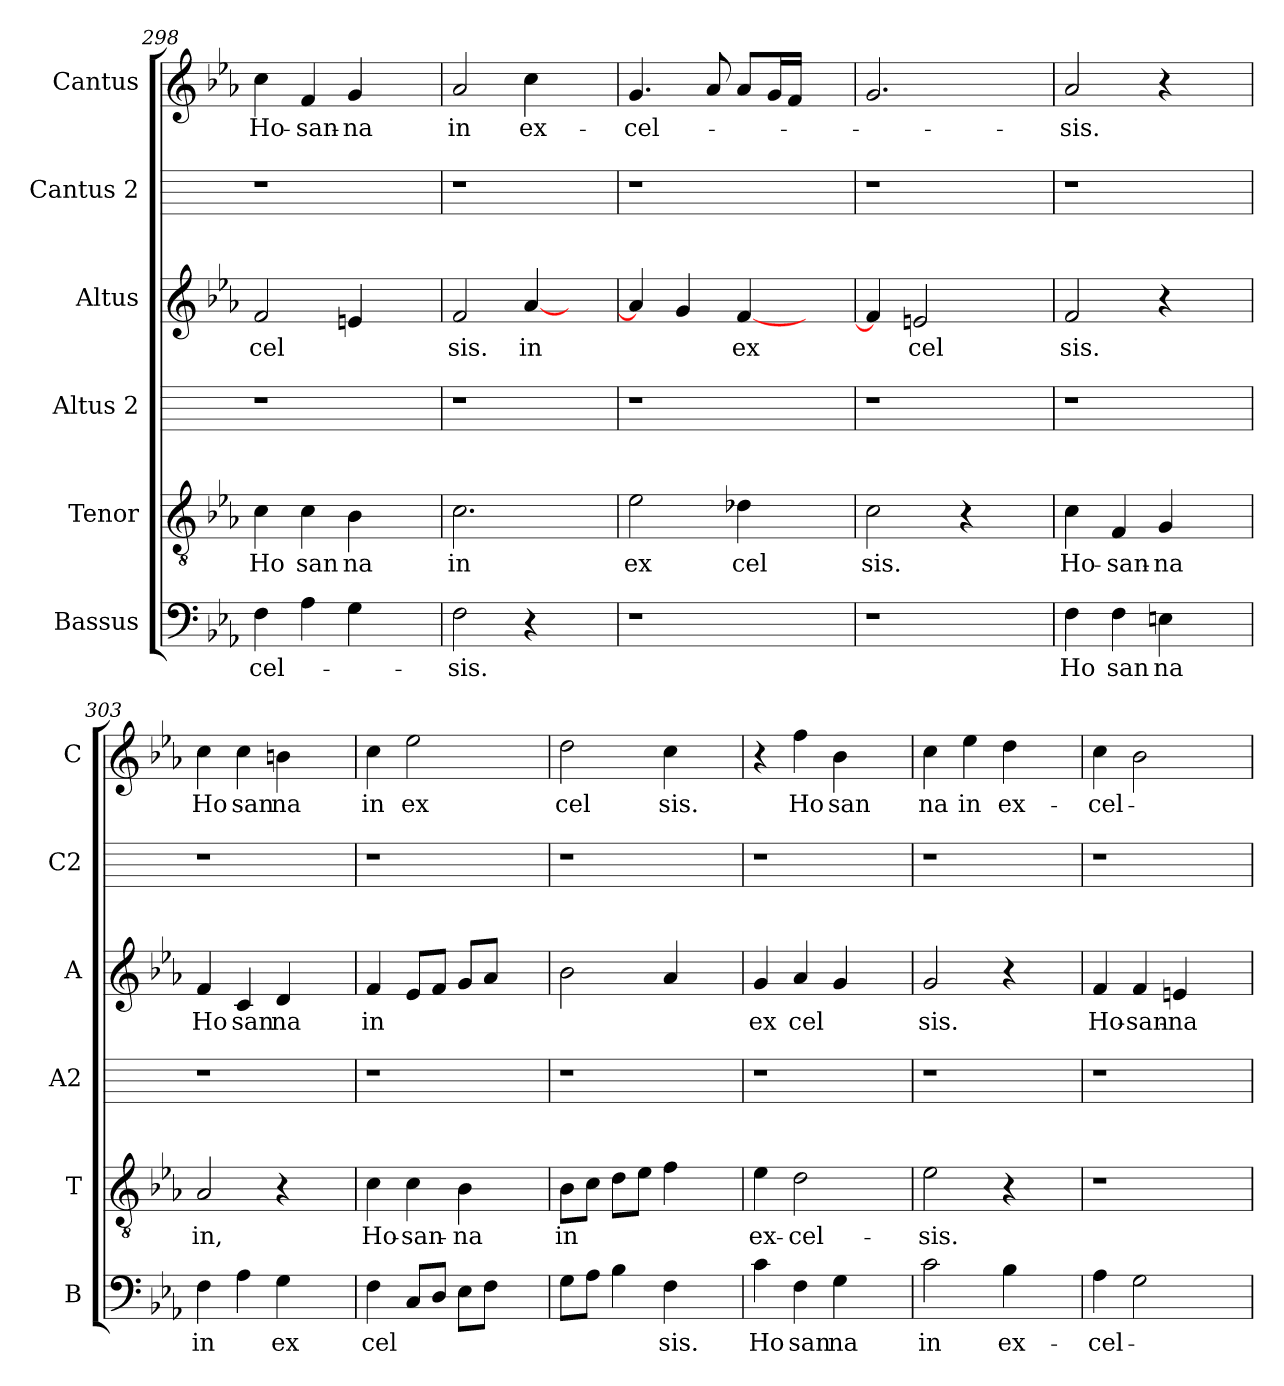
**kern	**text	**kern	**text	**kern	**kern	**text	**kern	**kern	**text
*part6	*part6	*part5	*part5	*part4	*part3	*part3	*part2	*part1	*part1
*staff6	*staff6	*staff5	*staff5	*staff4	*staff3	*staff3	*staff2	*staff1	*staff1
*I"Bassus	*	*I"Tenor	*	*I"Altus 2	*I"Altus	*	*I"Cantus 2	*I"Cantus	*
*I'B	*	*I'T	*	*I'A2	*I'A	*	*I'C2	*I'C	*
*clefF4	*	*clefGv2	*	*	*clefG2	*	*	*clefG2	*
*k[b-e-a-]	*	*k[b-e-a-]	*	*	*k[b-e-a-]	*	*	*k[b-e-a-]	*
*E-:	*	*E-:	*	*	*E-:	*	*	*E-:	*
=298	=298	=298	=298	=298	=298	=298	=298	=298	=298
!	!LO:LY:b	!	!LO:LY:b:cj	!	!	!LO:LY:b:cj	!	!	!LO:LY:b:cj
4F\	-cel-	4c\	Ho	1r	2f/	cel	1r	4cc\	Ho-
!	!	!	!LO:LY:b:cj	!	!	!	!	!	!LO:LY:b:cj
4A-\	.	4c\	san	.	.	.	.	4f/	-san-
!	!	!	!LO:LY:b:cj	!	!	!	!	!	!LO:LY:b:cj
4G\	.	4B-\	na	.	4en/	.	.	4g/	-na
4ryy	.	4ryy	.	.	4ryy	.	.	4ryy	.
=299	=299	=299	=299	=299	=299	=299	=299	=299	=299
!	!LO:LY:b:cj	!	!LO:LY:b:cj	!	!	!LO:LY:b:cj	!	!	!LO:LY:b:cj
2F\	-sis.	2.c\	in	1r	2f/	sis.	1r	2a-/	in
!	!	!	!	!	!	!LO:LY:b:cj	!	!	!LO:LY:b:cj
4r	.	.	.	.	[<4a-/	in	.	4cc\	ex-
4ryy	.	4ryy	.	.	4ryy	.	.	4ryy	.
=300	=300	=300	=300	=300	=300	=300	=300	=300	=300
!LO:N:vis=1	!	!	!LO:LY:b:cj	!	!	!	!	!	!LO:LY:b
1r	.	2e-\	ex	1r	4a-/]	.	1r	4.g/	-cel-
.	.	.	.	.	4g/	.	.	.	.
.	.	.	.	.	.	.	.	8a-/	.
!	!	!	!LO:LY:b:cj	!	!	!LO:LY:b:cj	!	!	!
.	.	4d-X\	cel	.	[<4f/	ex	.	8a-/L	.
.	.	.	.	.	.	.	.	16g/	.
.	.	.	.	.	.	.	.	16f/J	.
.	.	4ryy	.	.	4ryy	.	.	4ryy	.
=301	=301	=301	=301	=301	=301	=301	=301	=301	=301
!LO:N:vis=1	!	!	!LO:LY:b:cj	!	!	!	!	!	!
1r	.	2c\	sis.	1r	4f/]	.	1r	2.g/	.
!	!	!	!	!	!	!LO:LY:b:cj	!	!	!
.	.	.	.	.	2en/	cel	.	.	.
.	.	4r	.	.	.	.	.	.	.
.	.	4ryy	.	.	4ryy	.	.	4ryy	.
!!LO:LB:g=z
=302	=302	=302	=302	=302	=302	=302	=302	=302	=302
!	!LO:LY:b:cj	!	!LO:LY:b:cj	!	!	!LO:LY:b:cj	!	!	!LO:LY:b:cj
4F\	Ho	4c\	Ho-	1r	2f/	sis.	1r	2a-/	-sis.
!	!LO:LY:b:cj	!	!LO:LY:b:cj	!	!	!	!	!	!
4F\	san	4F/	-san-	.	.	.	.	.	.
!	!LO:LY:b:cj	!	!LO:LY:b:cj	!	!	!	!	!	!
4En\	na	4G/	-na	.	4r	.	.	4r	.
4ryy	.	4ryy	.	.	4ryy	.	.	4ryy	.
=303	=303	=303	=303	=303	=303	=303	=303	=303	=303
!	!LO:LY:b:cj	!	!LO:LY:b:cj	!	!	!LO:LY:b:cj	!	!	!LO:LY:b:cj
4F\	in	2A-/	in,	1r	4f/	Ho	1r	4cc\	Ho
!	!	!	!	!	!	!LO:LY:b:cj	!	!	!LO:LY:b:cj
4A-\	.	.	.	.	4c/	san	.	4cc\	san
!	!LO:LY:b:cj	!	!	!	!	!LO:LY:b:cj	!	!	!LO:LY:b:cj
4G\	ex	4r	.	.	4d/	na	.	4bn\	na
4ryy	.	4ryy	.	.	4ryy	.	.	4ryy	.
=304	=304	=304	=304	=304	=304	=304	=304	=304	=304
!	!LO:LY:b	!	!LO:LY:b:cj	!	!	!LO:LY:b:cj	!	!	!LO:LY:b:cj
4F\	cel	4c\	Ho-	1r	4f/	in	1r	4cc\	in
!	!	!	!LO:LY:b:cj	!	!	!	!	!	!LO:LY:b:cj
8C/L	.	4c\	-san-	.	8e-/L	.	.	2ee-\	ex
8D/J	.	.	.	.	8f/J	.	.	.	.
!	!	!	!LO:LY:b:cj	!	!	!	!	!	!
8E-\L	.	4B-\	-na	.	8g/L	.	.	.	.
8F\J	.	.	.	.	8a-/J	.	.	.	.
4ryy	.	4ryy	.	.	4ryy	.	.	4ryy	.
=305	=305	=305	=305	=305	=305	=305	=305	=305	=305
!	!	!	!LO:LY:b:cj	!	!	!	!	!	!LO:LY:b:cj
8G\L	.	8B-\L	in	1r	2b-\	.	1r	2dd\	cel
8A-\J	.	8c\J	.	.	.	.	.	.	.
4B-\	.	8d\L	.	.	.	.	.	.	.
.	.	8e-\J	.	.	.	.	.	.	.
!	!LO:LY:b:cj	!	!	!	!	!	!	!	!LO:LY:b:cj
4F\	sis.	4f\	.	.	4a-/	.	.	4cc\	sis.
4ryy	.	4ryy	.	.	4ryy	.	.	4ryy	.
=306	=306	=306	=306	=306	=306	=306	=306	=306	=306
!	!LO:LY:b:cj	!	!LO:LY:b:cj	!	!	!LO:LY:b:cj	!	!	!
4c\	Ho	4e-\	ex-	1r	4g/	ex	1r	4r	.
!	!LO:LY:b:cj	!	!LO:LY:b:cj	!	!	!LO:LY:b	!	!	!LO:LY:b:cj
4F\	san	2d\	-cel-	.	4a-/	cel	.	4ff\	Ho
!	!LO:LY:b:cj	!	!	!	!	!	!	!	!LO:LY:b:cj
4G\	na	.	.	.	4g/	.	.	4b-\	san
4ryy	.	4ryy	.	.	4ryy	.	.	4ryy	.
!!LO:PB:g=z
=307	=307	=307	=307	=307	=307	=307	=307	=307	=307
!	!LO:LY:b:cj	!	!LO:LY:b:cj	!	!	!LO:LY:b:cj	!	!	!LO:LY:b:cj
2c\	in	2e-\	-sis.	1r	2g/	sis.	1r	4cc\	na
!	!	!	!	!	!	!	!	!	!LO:LY:b:cj
.	.	.	.	.	.	.	.	4ee-\	in
!	!LO:LY:b:cj	!	!	!	!	!	!	!	!LO:LY:b:cj
4B-\	ex-	4r	.	.	4r	.	.	4dd\	ex-
4ryy	.	4ryy	.	.	4ryy	.	.	4ryy	.
=308	=308	=308	=308	=308	=308	=308	=308	=308	=308
!	!LO:LY:b	!LO:N:vis=1	!	!	!	!LO:LY:b:cj	!	!	!LO:LY:b
4A-\	-cel-	1r	.	1r	4f/	Ho-	1r	4cc\	-cel-
!	!	!	!	!	!	!LO:LY:b:cj	!	!	!
2G\	.	.	.	.	4f/	-san-	.	2b-\	.
!	!	!	!	!	!	!LO:LY:b:cj	!	!	!
.	.	.	.	.	4en/	-na	.	.	.
4ryy	.	.	.	.	4ryy	.	.	4ryy	.
=	=	=	=	=	=	=	=	=	=
*-	*-	*-	*-	*-	*-	*-	*-	*-	*-
